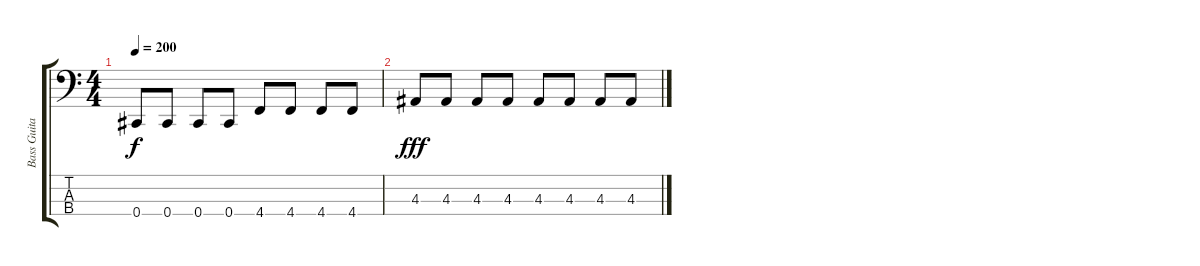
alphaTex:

\track ("Bass Guitar" "Bass Guita") {instrument electricbassfinger}
\staff {score tabs}
\tuning (E2 B1 Gb1 Db1) {hide}
\ts (4 4)
\tempo 200
\clef f4
\ks c
0.4.8{dy f} 0.4.8 0.4.8 0.4.8 4.4.8 4.4.8 4.4.8 4.4.8 |
4.3.8{dy fff} 4.3.8 4.3.8 4.3.8 4.3.8 4.3.8 4.3.8 4.3.8
